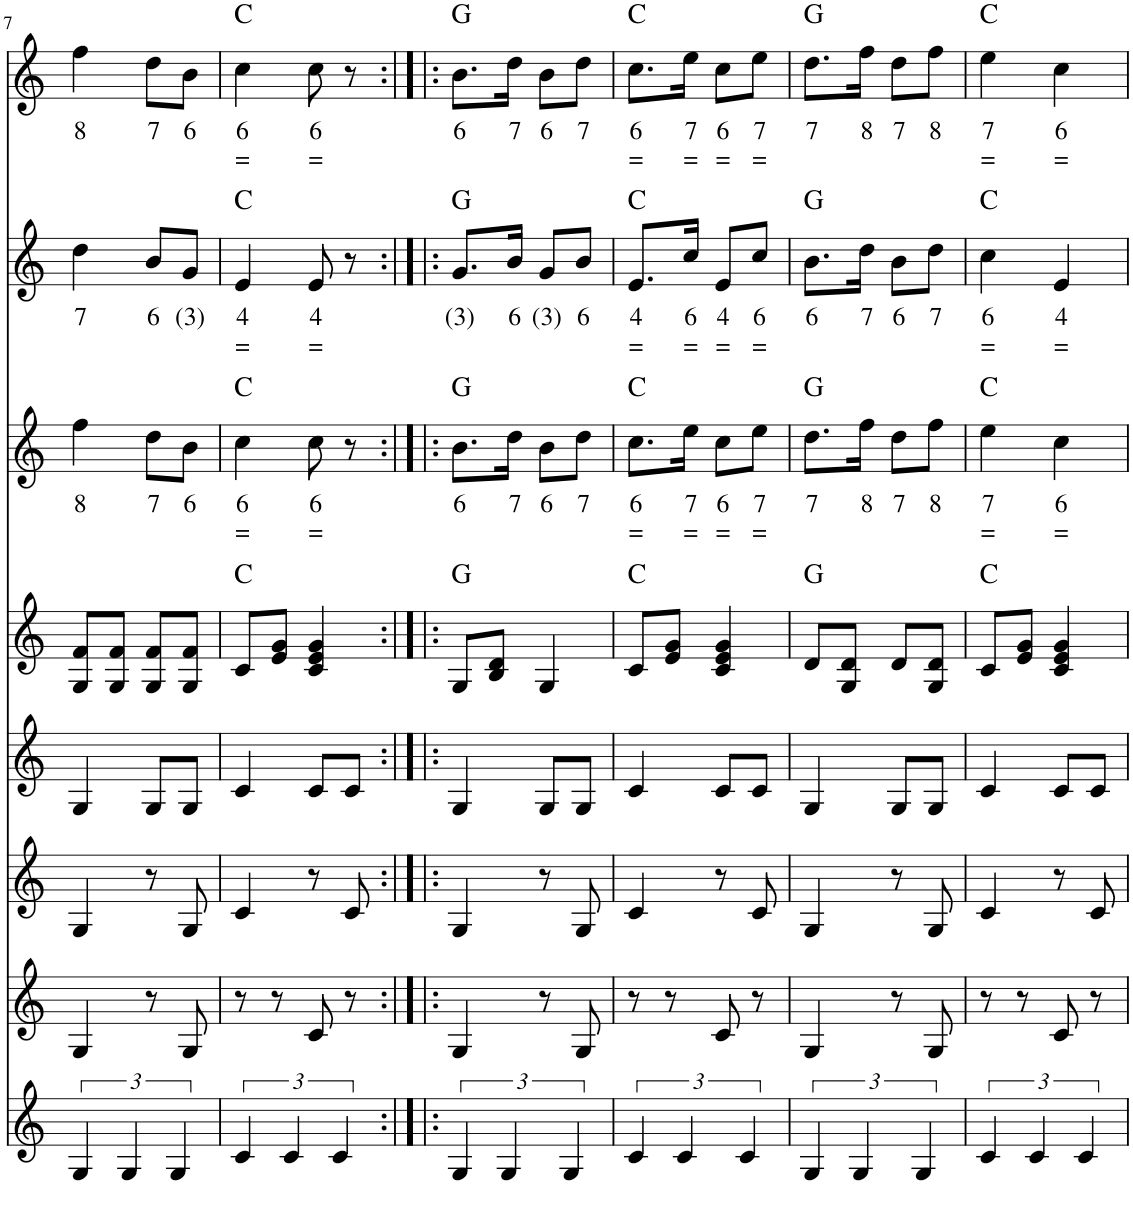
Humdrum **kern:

**kern	**kern	**kern	**kern	**kern	**kern	**text	**text	**harte	**kern	**text	**text	**harte	**kern	**text	**text	**harte
*part8	*part7	*part6	*part5	*part4	*part3	*part3	*part3	*part3	*part2	*part2	*part2	*part2	*part1	*part1	*part1	*part1
*staff8	*staff7	*staff6	*staff5	*staff4	*staff3	*staff3	*staff3	*	*staff2	*staff2	*staff2	*	*staff1	*staff1	*staff1	*
*I"Stem	*I"Stem	*I"Stem	*I"Stem	*I"Stem	*I"Stem	*	*	*	*I"Violin	*	*	*	*I"Flute	*	*	*
!!LO:PB:g=z
*clefG2	*clefG2	*clefG2	*clefG2	*clefG2	*clefG2	*	*	*	*clefG2	*	*	*	*clefG2	*	*	*
*k[]	*k[]	*k[]	*k[]	*k[]	*k[]	*	*	*	*k[]	*	*	*	*k[]	*	*	*
*M2/4	*M2/4	*M2/4	*M2/4	*M2/4	*M2/4	*	*	*	*M2/4	*	*	*	*M2/4	*	*	*
=7	=7	=7	=7	=7	=7	=7	=7	=7	=7	=7	=7	=7	=7	=7	=7	=7
!	!	!	!	!	!	!LO:LY:b	!	!	!	!LO:LY:b	!	!	!	!LO:LY:b	!	!
6G/	4G/	4G/	4G/	8G/ 8f/L	4ff\	8	.	.	4dd\	7	.	.	4ff\	8	.	.
.	.	.	.	8G/ 8f/J	.	.	.	.	.	.	.	.	.	.	.	.
6G/	.	.	.	.	.	.	.	.	.	.	.	.	.	.	.	.
!	!	!	!	!	!	!LO:LY:b	!	!	!	!LO:LY:b	!	!	!	!LO:LY:b	!	!
.	8r	8r	8G/L	8G/ 8f/L	8dd\L	7	.	.	8b/L	6	.	.	8dd\L	7	.	.
6G/	.	.	.	.	.	.	.	.	.	.	.	.	.	.	.	.
!	!	!	!	!	!	!LO:LY:b	!	!	!	!LO:LY:b	!	!	!	!LO:LY:b	!	!
.	8G/	8G/	8G/J	8G/ 8f/J	8b\J	6	.	.	8g/J	(3)	.	.	8b\J	6	.	.
=8	=8	=8	=8	=8	=8	=8	=8	=8	=8	=8	=8	=8	=8	=8	=8	=8
!	!	!	!	!	!	!LO:LY:b	!LO:LY:b	!	!	!LO:LY:b	!LO:LY:b	!	!	!LO:LY:b	!LO:LY:b	!
6c/	8r	4c/	4c/	8c/L	4cc\	6	=	C:maj	4e/	4	=	C:maj	4cc\	6	=	C:maj
.	8r	.	.	8e/ 8g/J	.	.	.	.	.	.	.	.	.	.	.	.
6c/	.	.	.	.	.	.	.	.	.	.	.	.	.	.	.	.
!	!	!	!	!	!	!LO:LY:b	!LO:LY:b	!	!	!LO:LY:b	!LO:LY:b	!	!	!LO:LY:b	!LO:LY:b	!
.	8c/	8r	8c/L	4c/ 4e/ 4g/	8cc\	6	=	.	8e/	4	=	.	8cc\	6	=	.
6c/	.	.	.	.	.	.	.	.	.	.	.	.	.	.	.	.
.	8r	8c/	8c/J	.	8r	.	.	.	8r	.	.	.	8r	.	.	.
=9:|!|:	=9:|!|:	=9:|!|:	=9:|!|:	=9:|!|:	=9:|!|:	=9:|!|:	=9:|!|:	=9:|!|:	=9:|!|:	=9:|!|:	=9:|!|:	=9:|!|:	=9:|!|:	=9:|!|:	=9:|!|:	=9:|!|:
!	!	!	!	!	!	!LO:LY:b	!	!	!	!LO:LY:b	!	!	!	!LO:LY:b	!	!
6G/	4G/	4G/	4G/	8G/L	8.b\L	6	.	G:maj	8.g/L	(3)	.	G:maj	8.b\L	6	.	G:maj
.	.	.	.	8B/ 8d/J	.	.	.	.	.	.	.	.	.	.	.	.
6G/	.	.	.	.	.	.	.	.	.	.	.	.	.	.	.	.
!	!	!	!	!	!	!LO:LY:b	!	!	!	!LO:LY:b	!	!	!	!LO:LY:b	!	!
.	.	.	.	.	16dd\Jk	7	.	.	16b/Jk	6	.	.	16dd\Jk	7	.	.
!	!	!	!	!	!	!LO:LY:b	!	!	!	!LO:LY:b	!	!	!	!LO:LY:b	!	!
.	8r	8r	8G/L	4G/	8b\L	6	.	.	8g/L	(3)	.	.	8b\L	6	.	.
6G/	.	.	.	.	.	.	.	.	.	.	.	.	.	.	.	.
!	!	!	!	!	!	!LO:LY:b	!	!	!	!LO:LY:b	!	!	!	!LO:LY:b	!	!
.	8G/	8G/	8G/J	.	8dd\J	7	.	.	8b/J	6	.	.	8dd\J	7	.	.
=10	=10	=10	=10	=10	=10	=10	=10	=10	=10	=10	=10	=10	=10	=10	=10	=10
!	!	!	!	!	!	!LO:LY:b	!LO:LY:b	!	!	!LO:LY:b	!LO:LY:b	!	!	!LO:LY:b	!LO:LY:b	!
6c/	8r	4c/	4c/	8c/L	8.cc\L	6	=	C:maj	8.e/L	4	=	C:maj	8.cc\L	6	=	C:maj
.	8r	.	.	8e/ 8g/J	.	.	.	.	.	.	.	.	.	.	.	.
6c/	.	.	.	.	.	.	.	.	.	.	.	.	.	.	.	.
!	!	!	!	!	!	!LO:LY:b	!LO:LY:b	!	!	!LO:LY:b	!LO:LY:b	!	!	!LO:LY:b	!LO:LY:b	!
.	.	.	.	.	16ee\Jk	7	=	.	16cc/Jk	6	=	.	16ee\Jk	7	=	.
!	!	!	!	!	!	!LO:LY:b	!LO:LY:b	!	!	!LO:LY:b	!LO:LY:b	!	!	!LO:LY:b	!LO:LY:b	!
.	8c/	8r	8c/L	4c/ 4e/ 4g/	8cc\L	6	=	.	8e/L	4	=	.	8cc\L	6	=	.
6c/	.	.	.	.	.	.	.	.	.	.	.	.	.	.	.	.
!	!	!	!	!	!	!LO:LY:b	!LO:LY:b	!	!	!LO:LY:b	!LO:LY:b	!	!	!LO:LY:b	!LO:LY:b	!
.	8r	8c/	8c/J	.	8ee\J	7	=	.	8cc/J	6	=	.	8ee\J	7	=	.
=11	=11	=11	=11	=11	=11	=11	=11	=11	=11	=11	=11	=11	=11	=11	=11	=11
!	!	!	!	!	!	!LO:LY:b	!	!	!	!LO:LY:b	!	!	!	!LO:LY:b	!	!
6G/	4G/	4G/	4G/	8d/L	8.dd\L	7	.	G:maj	8.b\L	6	.	G:maj	8.dd\L	7	.	G:maj
.	.	.	.	8G/ 8d/J	.	.	.	.	.	.	.	.	.	.	.	.
6G/	.	.	.	.	.	.	.	.	.	.	.	.	.	.	.	.
!	!	!	!	!	!	!LO:LY:b	!	!	!	!LO:LY:b	!	!	!	!LO:LY:b	!	!
.	.	.	.	.	16ff\Jk	8	.	.	16dd\Jk	7	.	.	16ff\Jk	8	.	.
!	!	!	!	!	!	!LO:LY:b	!	!	!	!LO:LY:b	!	!	!	!LO:LY:b	!	!
.	8r	8r	8G/L	8d/L	8dd\L	7	.	.	8b\L	6	.	.	8dd\L	7	.	.
6G/	.	.	.	.	.	.	.	.	.	.	.	.	.	.	.	.
!	!	!	!	!	!	!LO:LY:b	!	!	!	!LO:LY:b	!	!	!	!LO:LY:b	!	!
.	8G/	8G/	8G/J	8G/ 8d/J	8ff\J	8	.	.	8dd\J	7	.	.	8ff\J	8	.	.
=12	=12	=12	=12	=12	=12	=12	=12	=12	=12	=12	=12	=12	=12	=12	=12	=12
!	!	!	!	!	!	!LO:LY:b	!LO:LY:b	!	!	!LO:LY:b	!LO:LY:b	!	!	!LO:LY:b	!LO:LY:b	!
6c/	8r	4c/	4c/	8c/L	4ee\	7	=	C:maj	4cc\	6	=	C:maj	4ee\	7	=	C:maj
.	8r	.	.	8e/ 8g/J	.	.	.	.	.	.	.	.	.	.	.	.
6c/	.	.	.	.	.	.	.	.	.	.	.	.	.	.	.	.
!	!	!	!	!	!	!LO:LY:b	!LO:LY:b	!	!	!LO:LY:b	!LO:LY:b	!	!	!LO:LY:b	!LO:LY:b	!
.	8c/	8r	8c/L	4c/ 4e/ 4g/	4cc\	6	=	.	4e/	4	=	.	4cc\	6	=	.
6c/	.	.	.	.	.	.	.	.	.	.	.	.	.	.	.	.
.	8r	8c/	8c/J	.	.	.	.	.	.	.	.	.	.	.	.	.
=	=	=	=	=	=	=	=	=	=	=	=	=	=	=	=	=
*-	*-	*-	*-	*-	*-	*-	*-	*-	*-	*-	*-	*-	*-	*-	*-	*-
